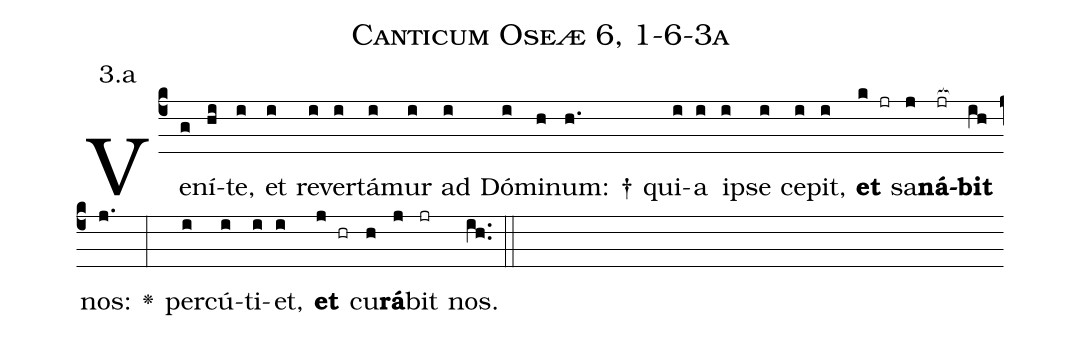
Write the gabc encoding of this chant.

name: Canticum Oseæ 6, 1-6-3a;
annotation: 3.a;
%%
(c4)Ve(g)ní(hi)te,(i) et(i) re(i)ver(i)tá(i)mur(i) ad(i) Dó(i)mi(h)num: †(h.) qui(i)a(i) i(i)pse(i) ce(i)pit,(i) <b>et</b>(k jr) sa(j)<b>ná</b>(jr[ocb:1{])<b>bit</b>(ih[ocb:0}]) nos:(j.) <v>\greheightstar</v>(:) per(i)cú(i)ti(i)et,(i) <b>et</b>(j hr) cu(h)<b>rá</b>(j)bit(jr) nos.(ih..) (::)


%E(i) u(i) o(j) u(h) a(j) e.(ih..) (::)
